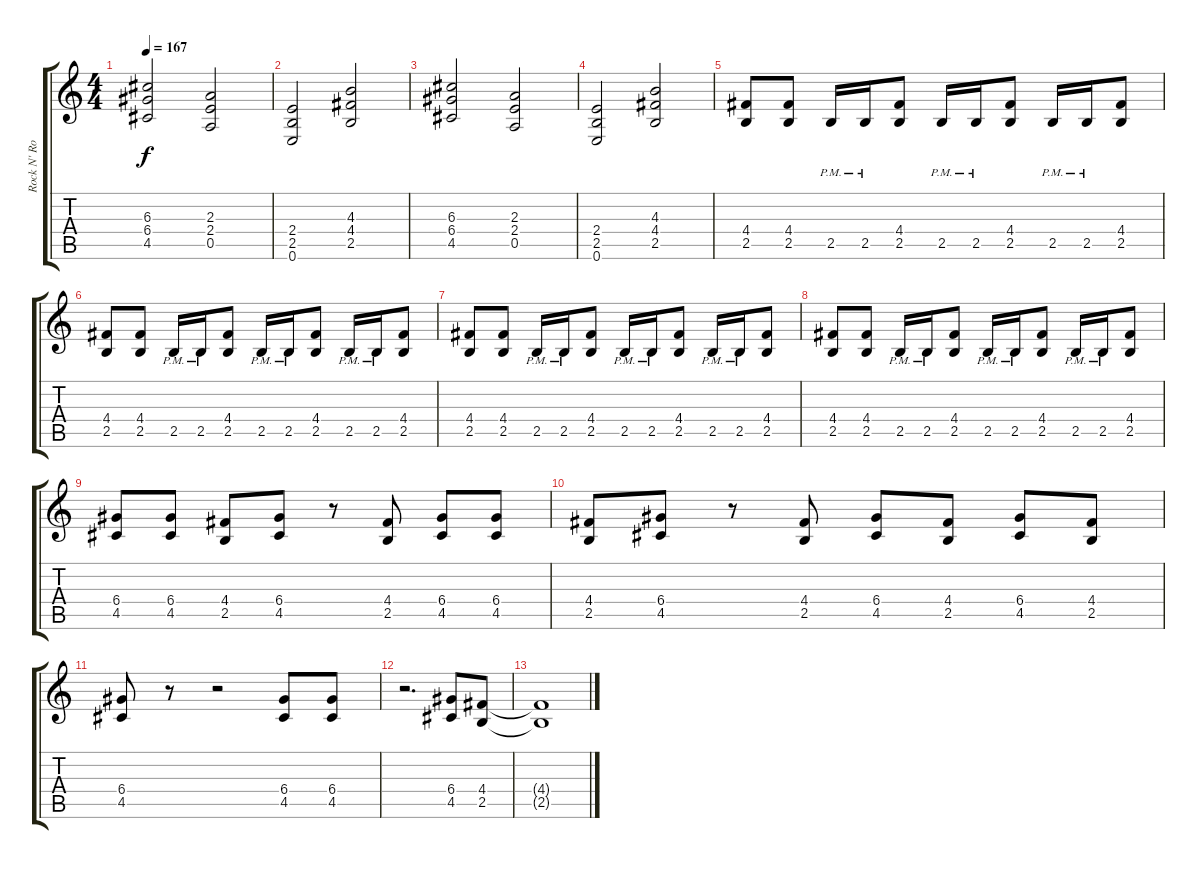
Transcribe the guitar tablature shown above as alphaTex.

\track ("Rock N' Rolf" "Rock N' Ro") {instrument distortionguitar}
\staff {score tabs}
\tuning (E4 B3 G3 D3 A2 E2) {hide}
\ts (4 4)
\tempo 167
\clef g2
\ks c
(6.3 6.4 4.5).2{dy f} (2.3 2.4 0.5).2 |
(2.4 2.5 0.6).2 (4.3 4.4 2.5).2 |
(6.3 6.4 4.5).2 (2.3 2.4 0.5).2 |
(2.4 2.5 0.6).2 (4.3 4.4 2.5).2 |
(4.4 2.5).8 (4.4 2.5).8 2.5{pm}.16 2.5{pm}.16 (4.4 2.5).8 2.5{pm}.16 2.5{pm}.16 (4.4 2.5).8 2.5{pm}.16 2.5{pm}.16 (4.4 2.5).8 |
(4.4 2.5).8 (4.4 2.5).8 2.5{pm}.16 2.5{pm}.16 (4.4 2.5).8 2.5{pm}.16 2.5{pm}.16 (4.4 2.5).8 2.5{pm}.16 2.5{pm}.16 (4.4 2.5).8 |
(4.4 2.5).8 (4.4 2.5).8 2.5{pm}.16 2.5{pm}.16 (4.4 2.5).8 2.5{pm}.16 2.5{pm}.16 (4.4 2.5).8 2.5{pm}.16 2.5{pm}.16 (4.4 2.5).8 |
(4.4 2.5).8 (4.4 2.5).8 2.5{pm}.16 2.5{pm}.16 (4.4 2.5).8 2.5{pm}.16 2.5{pm}.16 (4.4 2.5).8 2.5{pm}.16 2.5{pm}.16 (4.4 2.5).8 |
(6.4 4.5).8 (6.4 4.5).8 (4.4 2.5).8 (6.4 4.5).8 r.8 (4.4 2.5).8 (6.4 4.5).8 (6.4 4.5).8 |
(4.4 2.5).8 (6.4 4.5).8 r.8 (4.4 2.5).8 (6.4 4.5).8 (4.4 2.5).8 (6.4 4.5).8 (4.4 2.5).8 |
(6.4 4.5).8 r.8 r.2 (6.4 4.5).8 (6.4 4.5).8 |
r.2{d} (6.4 4.5).8 (4.4 2.5).8 |
(4.4{t} 2.5{t}).1
